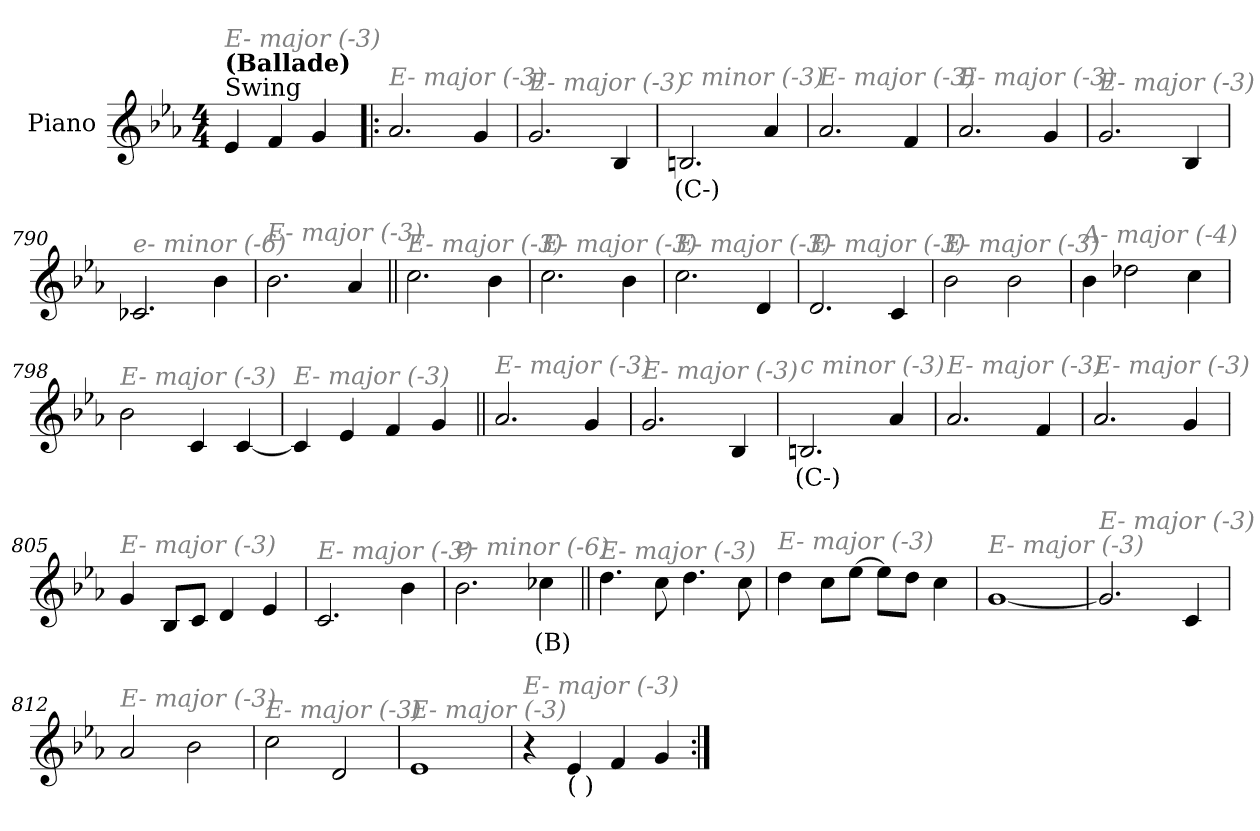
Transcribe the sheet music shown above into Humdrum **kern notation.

**kern	**text
*part1	*part1
*staff1	*staff1
*I"Piano	*
*I'Pno.	*
*clefG2	*
*k[b-e-a-]	*
*M4/4	*
=1	=1
!LO:TX:a:t=Swing	!
!LO:TX:a:B:t=(Ballade)	!
!LO:TX:i:color=#808080:t=E- major (-3)	!
4e-/	.
4f/	.
4g/	.
=784!|:	=784!|:
!LO:TX:i:color=#808080:t=E- major (-3)	!
2.a-/	.
4g/	.
=785	=785
!LO:TX:i:color=#808080:t=E- major (-3)	!
2.g/	.
4B-/	.
=786	=786
!LO:TX:i:color=#808080:t=c minor (-3)	!
2.Bni/	(C-)
4a-/	.
=787	=787
!LO:TX:i:color=#808080:t=E- major (-3)	!
2.a-/	.
4f/	.
!!LO:LB:g=z
=788	=788
!LO:TX:i:color=#808080:t=E- major (-3)	!
2.a-/	.
4g/	.
=789	=789
!LO:TX:i:color=#808080:t=E- major (-3)	!
2.g/	.
4B-/	.
=790	=790
!LO:TX:i:color=#808080:t=e- minor (-6)	!
2.c-X/	.
4b-\	.
=791	=791
!LO:TX:i:color=#808080:t=E- major (-3)	!
2.b-\	.
4a-/	.
!!LO:LB:g=z
=792||	=792||
!LO:TX:i:color=#808080:t=E- major (-3)	!
2.cc\	.
4b-\	.
=793	=793
!LO:TX:i:color=#808080:t=E- major (-3)	!
2.cc\	.
4b-\	.
=794	=794
!LO:TX:i:color=#808080:t=E- major (-3)	!
2.cc\	.
4d/	.
=795	=795
!LO:TX:i:color=#808080:t=E- major (-3)	!
2.d/	.
4c/	.
!!LO:LB:g=z
=796	=796
!LO:TX:i:color=#808080:t=E- major (-3)	!
2b-\	.
2b-\	.
=797	=797
!LO:TX:i:color=#808080:t=A- major (-4)	!
4b-\	.
2dd-X\	.
4cc\	.
=798	=798
!LO:TX:i:color=#808080:t=E- major (-3)	!
2b-\	.
4c/	.
[4c/	.
=799	=799
!LO:TX:i:color=#808080:t=E- major (-3)	!
4c/]	.
4e-/	.
4f/	.
4g/	.
!!LO:LB:g=z
=800||	=800||
!LO:TX:i:color=#808080:t=E- major (-3)	!
2.a-/	.
4g/	.
=801	=801
!LO:TX:i:color=#808080:t=E- major (-3)	!
2.g/	.
4B-/	.
=802	=802
!LO:TX:i:color=#808080:t=c minor (-3)	!
2.Bni/	(C-)
4a-/	.
=803	=803
!LO:TX:i:color=#808080:t=E- major (-3)	!
2.a-/	.
4f/	.
!!LO:LB:g=z
=804	=804
!LO:TX:i:color=#808080:t=E- major (-3)	!
2.a-/	.
4g/	.
=805	=805
!LO:TX:i:color=#808080:t=E- major (-3)	!
4g/	.
8B-/L	.
8c/J	.
4d/	.
4e-/	.
=806	=806
!LO:TX:i:color=#808080:t=E- major (-3)	!
2.c/	.
4b-\	.
=807	=807
!LO:TX:i:color=#808080:t=e- minor (-6)	!
2.b-\	.
4cc-Xi\	(B)
!!LO:LB:g=z
=808||	=808||
!LO:TX:i:color=#808080:t=E- major (-3)	!
4.dd\	.
8cc\	.
4.dd\	.
8cc\	.
=809	=809
!LO:TX:i:color=#808080:t=E- major (-3)	!
4dd\	.
8cc\L	.
[8ee-\J	.
8ee-\L]	.
8dd\J	.
4cc\	.
=810	=810
!LO:TX:i:color=#808080:t=E- major (-3)	!
[1g	.
=811	=811
!LO:TX:i:color=#808080:t=E- major (-3)	!
2.g/]	.
4c/	.
!!LO:LB:g=z
=812	=812
!LO:TX:i:color=#808080:t=E- major (-3)	!
2a-/	.
2b-\	.
=813	=813
!LO:TX:i:color=#808080:t=E- major (-3)	!
2cc\	.
2d/	.
=814	=814
!LO:TX:i:color=#808080:t=E- major (-3)	!
1e-	.
=815	=815
!LO:TX:i:color=#808080:t=E- major (-3)	!
4r	.
!LO:TX:b:t=(              )	!
4e-/	.
4f/	.
4g/	.
=:|!	=:|!
*-	*-
